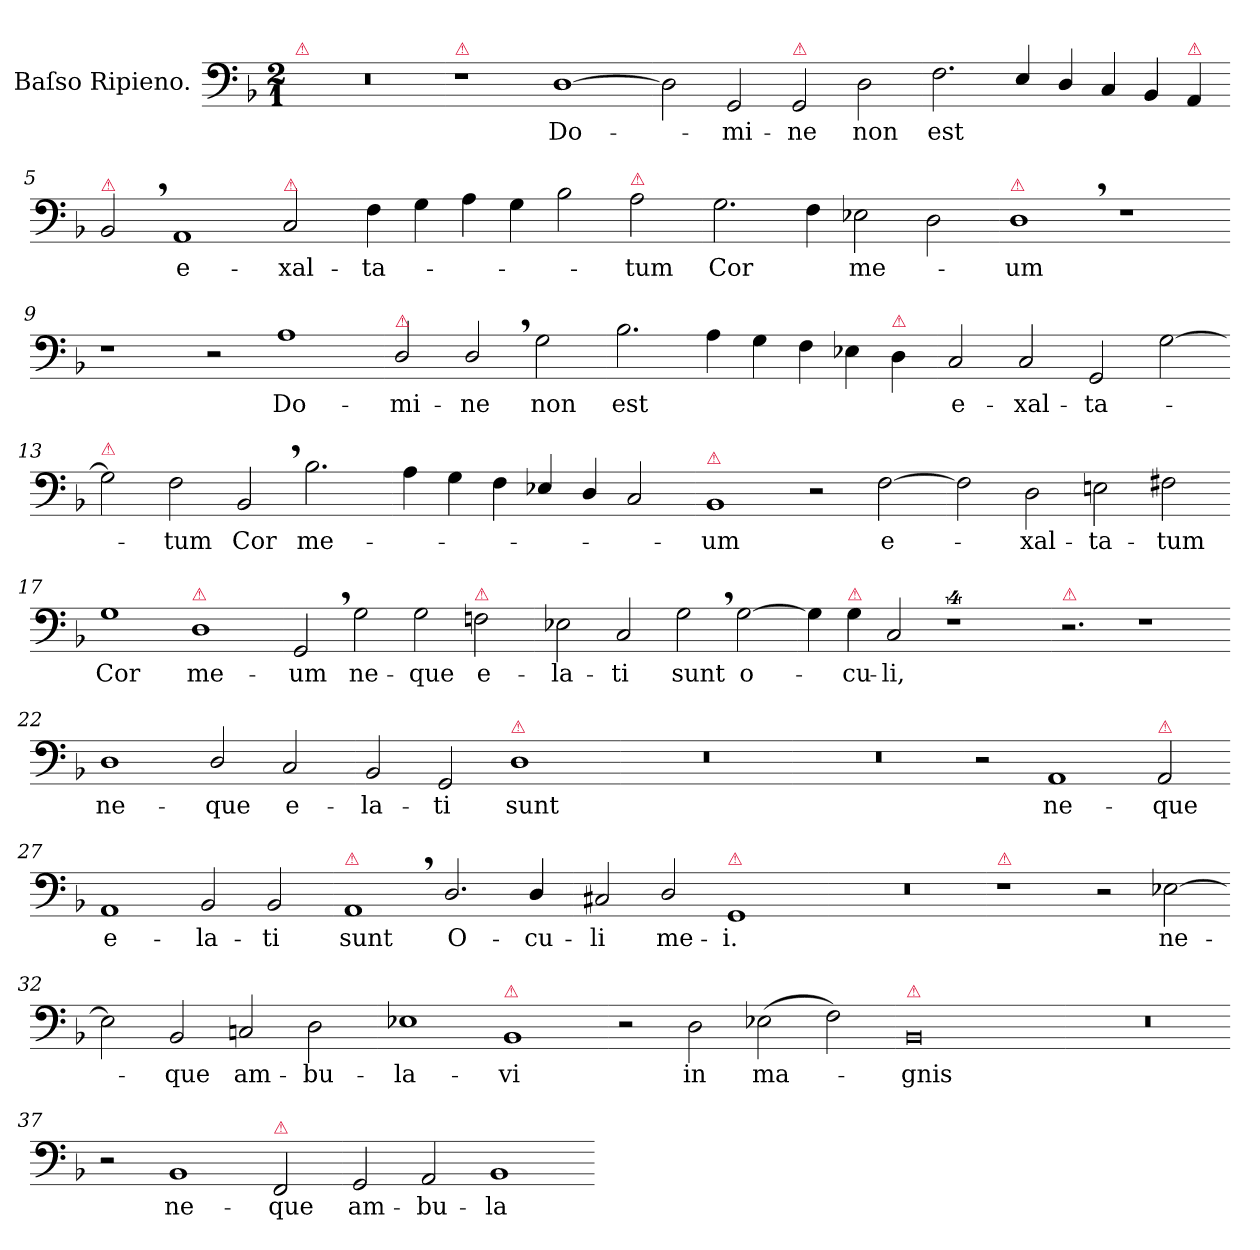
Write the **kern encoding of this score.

**kern	**text
*part1	*part1
*staff1	*staff1
*I"Baſso Ripieno.	*
*clefF4	*
*k[b-]	*
*M2/1	*
=1	=1
!LO:TX:a:color=crimson:t=⚠	!
0r	.
=2-	=2-
!LO:TX:a:color=crimson:t=⚠	!
1r	.
[1D	Do-
=3-	=3-
2D]	.
2GG/	-mi-
!LO:TX:a:color=crimson:t=⚠	!
2GG/	-ne
2D\	non
=4-	=4-
2.F\	est
4E/	.
4D/	.
4C/	.
4BB-/	.
!LO:TX:a:color=crimson:t=⚠	!
4AA/	.
=5-	=5-
!LO:TX:a:color=crimson:t=⚠	!
2BB-,</	.
1AA	e-
!LO:TX:a:color=crimson:t=⚠	!
2C/	-xal-
=6-	=6-
4F\	-ta-
4G\	.
4A\	.
4G\	.
2B-\	.
!LO:TX:a:color=crimson:t=⚠	!
2A\	-tum
=7-	=7-
2.G\	Cor
4F\	.
2E-X\	me-
2D\	.
=8-	=8-
!LO:TX:a:color=crimson:t=⚠	!
1D,<	um
1r	.
=9-	=9-
1r	.
2r	.
1A\	Do-
=10-	=10-
!LO:TX:a:color=crimson:t=⚠	!
2D/	-mi-
2D,</	-ne
2G\	non
=11-	=11-
2.B-\	est
4A\	.
4G\	.
4F\	.
4E-X\	.
!LO:TX:a:color=crimson:t=⚠	!
4D\	.
=12-	=12-
2C/	e-
2C/	-xal-
2GG/	-ta-
[2G\	.
=13-	=13-
!LO:TX:a:color=crimson:t=⚠	!
2G\]	.
2F\	-tum
2BB-,</	Cor
2.B-\	me-
=14-	=14-
4A\	.
4G\	.
4F\	.
4E-X/	.
4D/	.
2C/	.
=15-	=15-
!LO:TX:a:color=crimson:t=⚠	!
1BB-	-um
2r	.
[2F\	e-
=16-	=16-
2F\]	.
2D\	-xal-
2En\	-ta-
2F#X\	-tum
=17-	=17-
1G	Cor
!LO:TX:a:color=crimson:t=⚠	!
1D	me-
=18-	=18-
2GG,</	-um
2G\	ne-
2G\	-que
!LO:TX:a:color=crimson:t=⚠	!
2Fn\	e-
=19-	=19-
2E-X\	-la-
2C/	-ti
2G,<\	sunt
[2G\	o-
=20-	=20-
4G\]	.
!LO:TX:a:color=crimson:t=⚠	!
4G\	-cu-
2C/	-li,
4%5r	.
=21-	=21-
!LO:TX:a:color=crimson:t=⚠	!
2.r	.
1r	.
=22-	=22-
1D	ne-
2D/	-que
2C/	e-
=23-	=23-
2BB-/	-la-
2GG/	-ti
!LO:TX:a:color=crimson:t=⚠	!
1D	sunt
=24-	=24-
0r	.
=25-	=25-
0r	.
=26-	=26-
2r	.
1AA	ne-
!LO:TX:a:color=crimson:t=⚠	!
2AA/	-que
=27-	=27-
1AA	e-
2BB-/	-la-
2BB-/	-ti
=28-	=28-
!LO:TX:a:color=crimson:t=⚠	!
1AA,<	sunt
2.D/	O-
4D/	-cu-
=29-	=29-
2C#X/	-li
2D/	me-
!LO:TX:a:color=crimson:t=⚠	!
1GG	-i.
=30-	=30-
0r	.
=31-	=31-
!LO:TX:a:color=crimson:t=⚠	!
1r	.
2r	.
[2E-X\	ne-
=32-	=32-
2E-\]	.
2BB-/	-que
2Cn/	am-
2D\	-bu-
=33-	=33-
1E-X	-la-
!LO:TX:a:color=crimson:t=⚠	!
1BB-	-vi
=34-	=34-
2r	.
2D\	in
(2E-X\	ma-
2F\)	.
=35-	=35-
!LO:TX:a:color=crimson:t=⚠	!
0BB-	-gnis
=36-	=36-
0r	.
=37-	=37-
2r	.
1BB-	ne-
!LO:TX:a:color=crimson:t=⚠	!
2FF/	-que
=38-	=38-
2GG/	am-
2AA/	-bu-
1BB-	-la-
=-	=-
*-	*-
